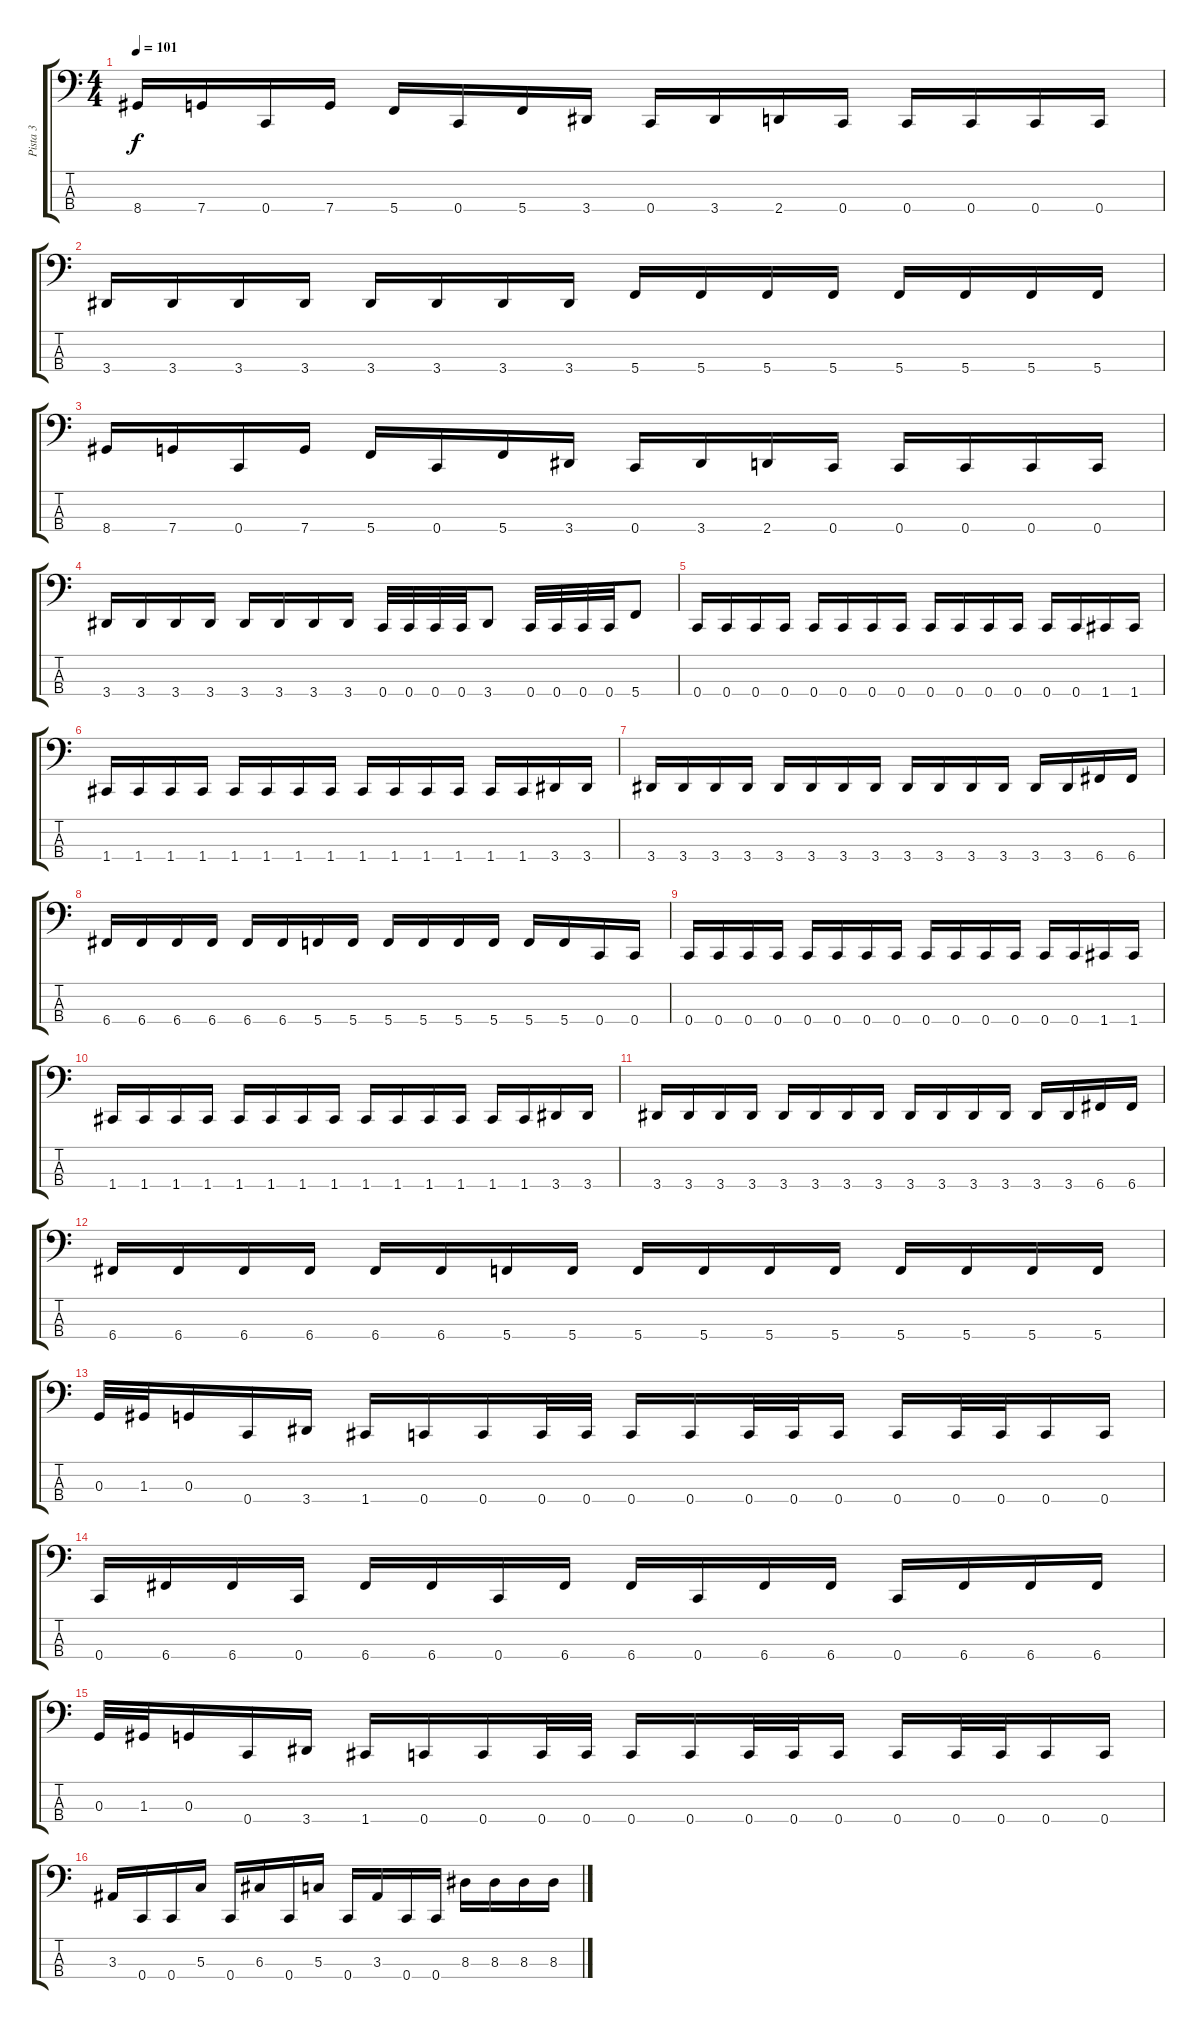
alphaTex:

\track ("Pista 3" "Pista 3") {instrument electricbasspick}
\staff {score tabs}
\tuning (G2 D2 G1 C1) {hide}
\ts (4 4)
\tempo 101
\clef f4
\ks c
8.4.16{dy f} 7.4.16 0.4.16 7.4.16 5.4.16 0.4.16 5.4.16 3.4.16 0.4.16 3.4.16 2.4.16 0.4.16 0.4.16 0.4.16 0.4.16 0.4.16 |
3.4.16 3.4.16 3.4.16 3.4.16 3.4.16 3.4.16 3.4.16 3.4.16 5.4.16 5.4.16 5.4.16 5.4.16 5.4.16 5.4.16 5.4.16 5.4.16 |
8.4.16 7.4.16 0.4.16 7.4.16 5.4.16 0.4.16 5.4.16 3.4.16 0.4.16 3.4.16 2.4.16 0.4.16 0.4.16 0.4.16 0.4.16 0.4.16 |
3.4.16 3.4.16 3.4.16 3.4.16 3.4.16 3.4.16 3.4.16 3.4.16 0.4.32 0.4.32 0.4.32 0.4.32 3.4.8 0.4.32 0.4.32 0.4.32 0.4.32 5.4.8 |
0.4.16 0.4.16 0.4.16 0.4.16 0.4.16 0.4.16 0.4.16 0.4.16 0.4.16 0.4.16 0.4.16 0.4.16 0.4.16 0.4.16 1.4.16 1.4.16 |
1.4.16 1.4.16 1.4.16 1.4.16 1.4.16 1.4.16 1.4.16 1.4.16 1.4.16 1.4.16 1.4.16 1.4.16 1.4.16 1.4.16 3.4.16 3.4.16 |
3.4.16 3.4.16 3.4.16 3.4.16 3.4.16 3.4.16 3.4.16 3.4.16 3.4.16 3.4.16 3.4.16 3.4.16 3.4.16 3.4.16 6.4.16 6.4.16 |
6.4.16 6.4.16 6.4.16 6.4.16 6.4.16 6.4.16 5.4.16 5.4.16 5.4.16 5.4.16 5.4.16 5.4.16 5.4.16 5.4.16 0.4.16 0.4.16 |
0.4.16 0.4.16 0.4.16 0.4.16 0.4.16 0.4.16 0.4.16 0.4.16 0.4.16 0.4.16 0.4.16 0.4.16 0.4.16 0.4.16 1.4.16 1.4.16 |
1.4.16 1.4.16 1.4.16 1.4.16 1.4.16 1.4.16 1.4.16 1.4.16 1.4.16 1.4.16 1.4.16 1.4.16 1.4.16 1.4.16 3.4.16 3.4.16 |
3.4.16 3.4.16 3.4.16 3.4.16 3.4.16 3.4.16 3.4.16 3.4.16 3.4.16 3.4.16 3.4.16 3.4.16 3.4.16 3.4.16 6.4.16 6.4.16 |
6.4.16 6.4.16 6.4.16 6.4.16 6.4.16 6.4.16 5.4.16 5.4.16 5.4.16 5.4.16 5.4.16 5.4.16 5.4.16 5.4.16 5.4.16 5.4.16 |
0.3.32 1.3.32 0.3.16 0.4.16 3.4.16 1.4.16 0.4.16 0.4.16 0.4.32 0.4.32 0.4.16 0.4.16 0.4.32 0.4.32 0.4.16 0.4.16 0.4.32 0.4.32 0.4.16 0.4.16 |
0.4.16 6.4.16 6.4.16 0.4.16 6.4.16 6.4.16 0.4.16 6.4.16 6.4.16 0.4.16 6.4.16 6.4.16 0.4.16 6.4.16 6.4.16 6.4.16 |
0.3.32 1.3.32 0.3.16 0.4.16 3.4.16 1.4.16 0.4.16 0.4.16 0.4.32 0.4.32 0.4.16 0.4.16 0.4.32 0.4.32 0.4.16 0.4.16 0.4.32 0.4.32 0.4.16 0.4.16 |
3.3.16 0.4.16 0.4.16 5.3.16 0.4.16 6.3.16 0.4.16 5.3.16 0.4.16 3.3.16 0.4.16 0.4.16 8.3.16 8.3.16 8.3.16 8.3.16
